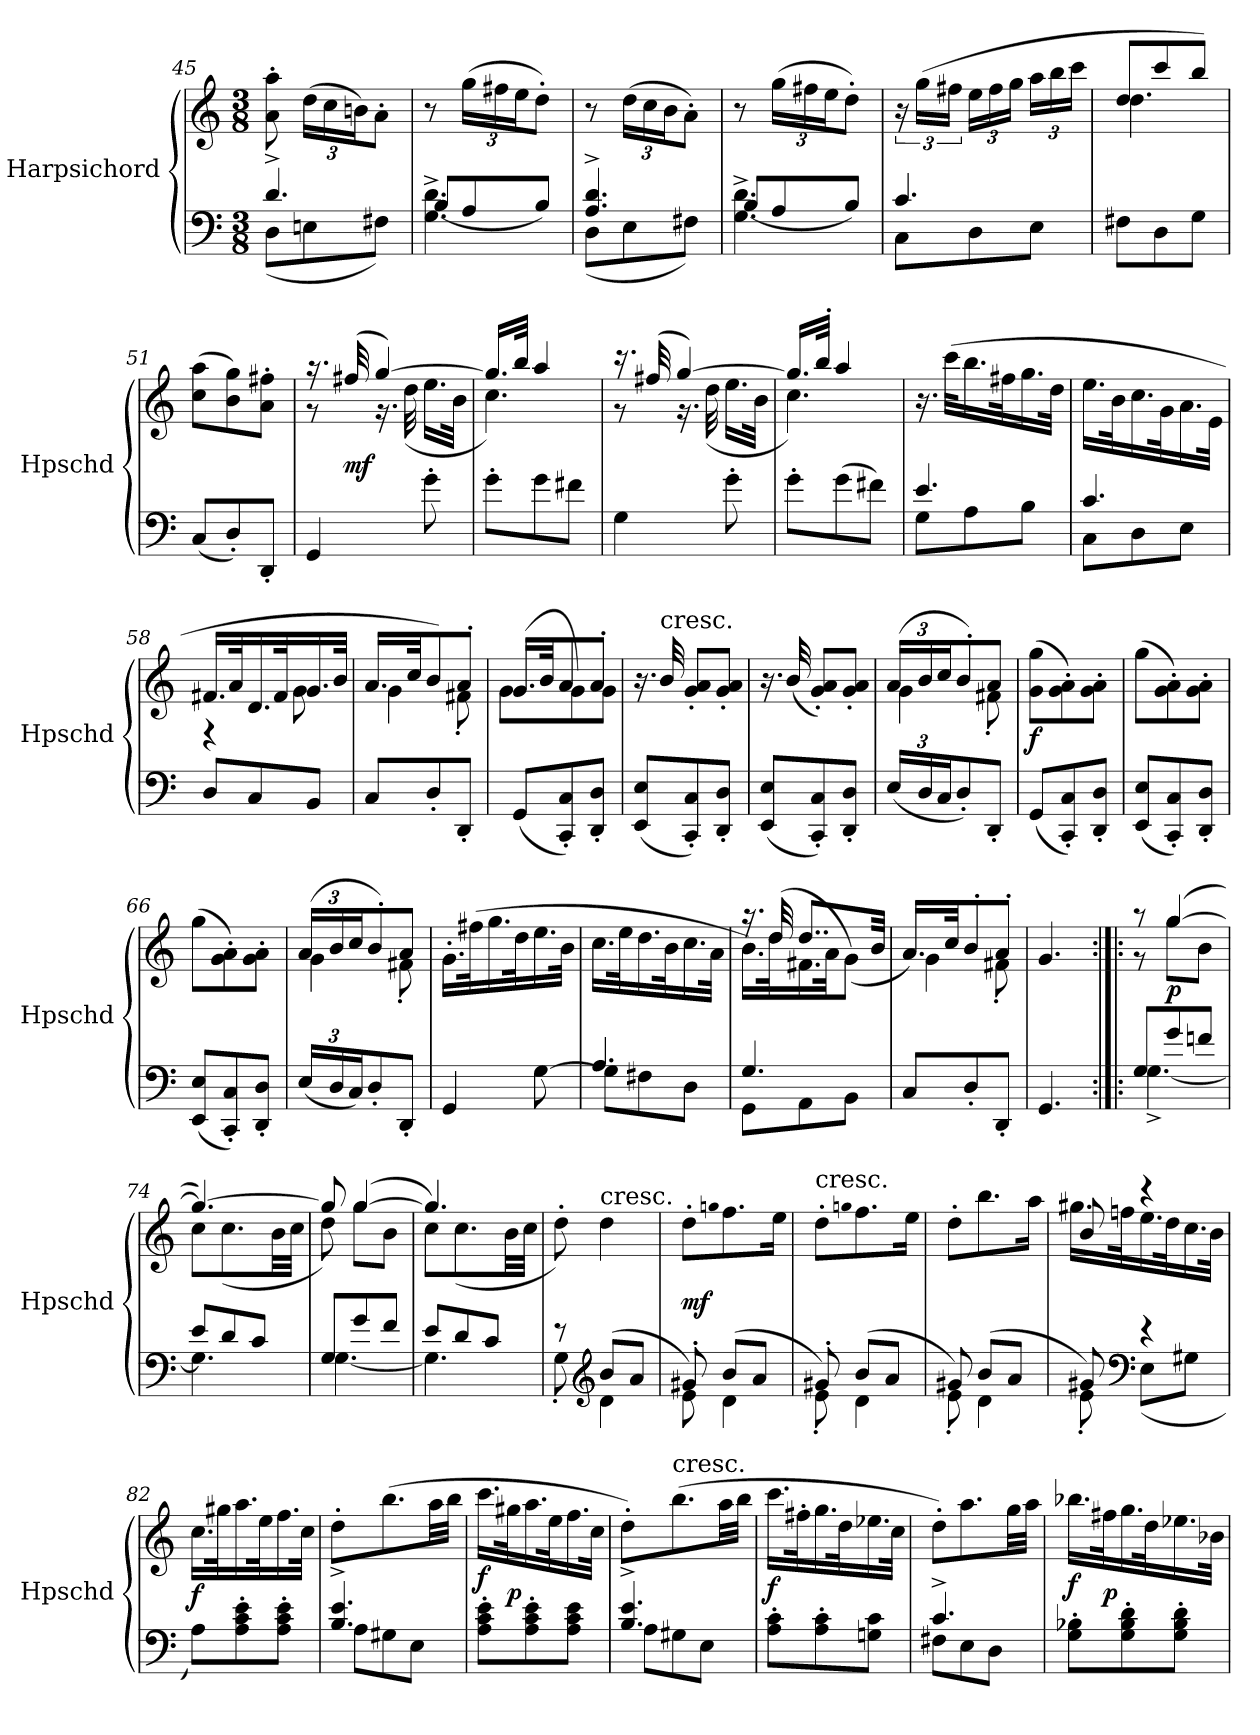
**kern	**kern	**dynam
*part1	*part1	*part1
*staff2	*staff1	*staff1/2
*I"Harpsichord	*	*
*I'Hpschd	*	*
*clefF4	*clefG2	*
*k[]	*k[]	*
*C:	*C:	*
*M3/8	*M3/8	*
=45	=45	=45
*^	*	*
4.d^/	(8D\L	8a'\ 8aa'\	.
.	8En\	(24dd\LL	.
.	.	24cc\	.
.	.	24bn\J)	.
.	8F#X\J)	8a'\J	.
=46	=46	=46	=46
4.G^\ 4.d^\	(8B/L	8r	.
.	8A/	(24gg\LL	.
.	.	24ff#X\	.
.	.	24ee\J	.
.	8B/J)	8dd'\J)	.
=47	=47	=47	=47
4.A^/ 4.d^/	(8D\L	8r	.
.	8E\	(24dd\LL	.
.	.	24cc\	.
.	.	24b\J	.
.	8F#X\J)	8a'\J)	.
=48	=48	=48	=48
4.G^\ 4.d^\	(8B/L	8r	.
.	8A/	(24gg\LL	.
.	.	24ff#X\	.
.	.	24ee\J	.
.	8B/J)	8dd'\J)	.
=49	=49	=49	=49
4.c/	8C\L	24r	.
.	.	(24gg\LL	.
.	.	24ff#X\JJ	.
.	8D\	24ee\LL	.
.	.	24ff#\	.
.	.	24gg\JJ	.
.	8E\J	24aa\LL	.
.	.	24bb\	.
.	.	24ccc\JJ	.
*v	*v	*	*
=50	=50	=50
*	*^	*
8F#X\L	8dd/L	4.dd\	.
8D\	8ccc/	.	.
8G\J	8bb/J)	.	.
*	*v	*v	*
=51	=51	=51
(8C/L	(8cc\ 8aa\L	.
8D'/)	8b\ 8gg\)	.
8DD'/J	8a'\ 8ff#X'\J	.
=52	=52	=52
*	*^	*
4GG/	16.r	8r	.
.	(32ff#X/	.	mf
.	[4gg/)	16.r	.
.	.	(32dd\	.
8g'\	.	16.ee\LL	.
.	.	32b\JJk	.
=53	=53	=53	=53
8g'\L	16.gg/LL]	4.cc\)	.
.	32bb/JJk	.	.
8g\	4aa/	.	.
8f#X\J	.	.	.
=54	=54	=54	=54
4G\	16.r	8r	.
.	(32ff#X/	.	.
.	[4gg/)	16.r	.
.	.	(32dd\	.
8g'\	.	16.ee\LL	.
.	.	32b\JJk	.
=55	=55	=55	=55
8g'\L	16.gg/LL]	4.cc\)	.
.	32bb'/JJk	.	.
(8g\	4aa/	.	.
8f#X\J)	.	.	.
*	*v	*v	*
=56	=56	=56
*^	*	*
4.e/	8G\L	16.r	.
.	.	(32ccc\KLL	.
.	8A\	16.bb\	.
.	.	32ff#X\K	.
.	8B\J	16.gg\	.
.	.	32dd\JJk	.
=57	=57	=57	=57
4.c/	8C\L	16.ee\LL	.
.	.	32b\K	.
.	8D\	16.cc\	.
.	.	32g\K	.
.	8E\J	16.a\	.
.	.	32e\JJk	.
*v	*v	*	*
=58	=58	=58
*	*^	*
8D/L	16.f#X/LL	4r	.
.	32a/K	.	.
8C/	16.d/	.	.
.	32f#/K	.	.
8BB/J	16.g/	8g\	.
.	32b/JJk	.	.
=59	=59	=59	=59
8C/L	16.a/LL	4g\	.
.	32cc/JK	.	.
8D'/	8b/)	.	.
8DD'/J	8a'/J	8f#X'\	.
=60	=60	=60	=60
(8GG/L	(16.g/LL	8g\L	.
.	32b/JK	.	.
8CC'/ 8C'/)	8a/	8g\)	.
8DD'/ 8D'/J	8a'/J	8g\J	.
*	*v	*v	*
=61	=61	=61
(8EE/ 8E/L	16.r	.
!	!LO:TX:t=cresc.	!
.	32b/	.
8CC'/ 8C'/)	8g'/ 8a'/L	.
8DD'/ 8D'/J	8g'/ 8a'/J	.
=62	=62	=62
(8EE/ 8E/L	16.r	.
.	(32b/	.
8CC'/ 8C'/)	8g'/ 8a'/L)	.
8DD'/ 8D'/J	8g'/ 8a'/J	.
=63	=63	=63
*	*^	*
(24E/LL	(24a/LL	4g\	.
24D/	24b/	.	.
24C/J	24cc/J	.	.
8D'/)	8b'/)	.	.
8DD'/J	8a/J	8f#X'\	.
*	*v	*v	*
=64	=64	=64
(8GG/L	(8g\ 8gg\L	f
8CC'/ 8C'/)	8g'\ 8a'\)	.
8DD'/ 8D'/J	8g'\ 8a'\J	.
=65	=65	=65
(8EE/ 8E/L	(8gg\L	.
8CC'/ 8C'/)	8g'\ 8a'\)	.
8DD'/ 8D'/J	8g'\ 8a'\J	.
=66	=66	=66
(8EE/ 8E/L	(8gg\L	.
8CC'/ 8C'/)	8g'\ 8a'\)	.
8DD'/ 8D'/J	8g'\ 8a'\J	.
=67	=67	=67
*	*^	*
(24E/LL	(24a/LL	4g\	.
24D/	24b/	.	.
24C/J)	24cc/J	.	.
8D'/	8b'/)	.	.
8DD'/J	8a/J	8f#X'\	.
*	*v	*v	*
=68	=68	=68
4GG/	16.g'\LL	.
.	(32ff#X\K	.
.	16.gg\	.
.	32dd\K	.
[8G\	16.ee\	.
.	32b\JJk	.
=69	=69	=69
*^	*	*
4.A/	8G\L]	16.cc\LL	.
.	.	32ee\K	.
.	8F#X\	16.dd\	.
.	.	32b\K	.
.	8D\J	16.cc\	.
.	.	32a\JJk	.
=70	=70	=70	=70
*	*	*^	*
4.G/	8GG\L	16.r	16.b\LL)	.
.	.	(32dd/	32dd\K	.
.	8AA\	8..dd/L	16.f#X\	.
.	.	.	32a\JK	.
.	8BB\J	.	(8g\J)	.
.	.	32b/Jkk	.	.
*v	*v	*	*	*
=71	=71	=71	=71
8C/L	16.a/LL)	4g\	.
.	32cc/JK	.	.
8D'/	8b'/	.	.
8DD'/J	8a'/J	8f#X'\	.
*	*v	*v	*
=72	=72	=72
4.GG/	4.g/	.
=73:|!|:	=73:|!|:	=73:|!|:
*^	*^	*
8G/L	[4.G^\	8r	8r	.
8g/	.	([4gg/	8gg\L	p
8fn/J	.	.	8b\J	.
=74	=74	=74	=74	=74
8e/L	4.G\]	4.gg/_	8cc\L)	.
8d/	.	.	(8.cc\	.
8c/J	.	.	.	.
.	.	.	32b\LL	.
.	.	.	32cc\JJJ	.
=75	=75	=75	=75	=75
8G/L	[4.G\	8gg/]	8dd\)	.
8g/	.	([4gg/	8gg\L	.
8f/J	.	.	8b\J	.
=76	=76	=76	=76	=76
8e/L	4.G\]	4.gg/]	8cc\L)	.
8d/	.	.	(8.cc\	.
8c/J	.	.	.	.
.	.	.	32b\LL	.
.	.	.	32cc\JJJ	.
*	*	*v	*v	*
=77	=77	=77	=77
8r	8G'\	8dd'\)	.
*clefG2	*	*	*
!	!	!LO:TX:t=cresc.	!
(8b/L	4d\	4dd\	.
8a/J	.	.	.
=78	=78	=78	=78
8g#X'/)	8e\	8dd'\L	mf
.	.	qggn	.
(8b/L	4d\	8.ff\	.
8a/J	.	.	.
.	.	16ee\Jk	.
=79	=79	=79	=79
!	!	!LO:TX:t=cresc.	!
8g#X'/)	8e'\	8dd'\L	.
.	.	qggn	.
(8b/L	4d\	8.ff\	.
8a/J	.	.	.
.	.	16ee\Jk	.
=80	=80	=80	=80
8g#X/)	8e'\	8dd'\L	.
(8b/L	4d\	8.bb\	.
8a/J	.	.	.
.	.	16aa\Jk	.
=81	=81	=81	=81
*	*	*^	*
8g#X/)	8e'\	8b/	16.gg#X\LL	.
.	.	.	32ffn\K	.
*clefF4	*	*	*	*
4r	(8E\L	4r	16.ee\	.
.	.	.	32dd\K	.
.	8G#X\J	.	16.cc\	.
.	.	.	32b\JJk	.
*v	*v	*	*	*
*	*v	*v	*
=82	=82	=82
8A\L)	16.cc\LL	f
.	32gg#X\K	.
8A'\ 8c'\ 8e'\	16.aa\	.
.	32ee\K	.
8A'\ 8c'\ 8e'\J	16.ff\	.
.	32cc\JJk	.
=83	=83	=83
*^	*	*
4.B^/ 4.e^/	8A\L	8dd'\L	.
.	8G#X\	(8.bb\	.
.	8E\J	.	.
.	.	32aa\LL	.
.	.	32bb\JJJ	.
*v	*v	*	*
=84	=84	=84
8A'\ 8c'\ 8e'\L	16.ccc\LL	f
.	32gg#X\K	p
8A'\ 8c'\ 8e'\	16.aa\	.
.	32ee\K	.
8A\ 8c\ 8e\J	16.ff\	.
.	32cc\JJk	.
=85	=85	=85
*^	*	*
4.B^/ 4.e^/	8A\L	8dd'\L)	.
!	!	!LO:TX:t=cresc.	!
.	8G#X\	(8.bb\	.
.	8E\J	.	.
.	.	32aa\LL	.
.	.	32bb\JJJ	.
*v	*v	*	*
=86	=86	=86
8A'\ 8c'\L	16.ccc\LL	f
.	32ff#X'\K	.
8A'\ 8c'\	16.gg\	.
.	32dd\K	.
8Gn\ 8c\J	16.ee-X\	.
.	32cc\JJk	.
=87	=87	=87
*^	*	*
4.c^/	8F#X\L	8dd'\L)	.
.	8E\	8.aa\	.
.	8D\J	.	.
.	.	32gg\LL	.
.	.	32aa\JJJ	.
*v	*v	*	*
=88	=88	=88
8G'\ 8B-X'\L	16.bb-X\LL	f
.	32ff#X\K	p
8G'\ 8B-'\ 8d'\	16.gg\	.
.	32dd\K	.
8G'\ 8B-'\ 8d'\J	16.ee-X\	.
.	32b-X\JJk	.
=	=	=
*-	*-	*-
